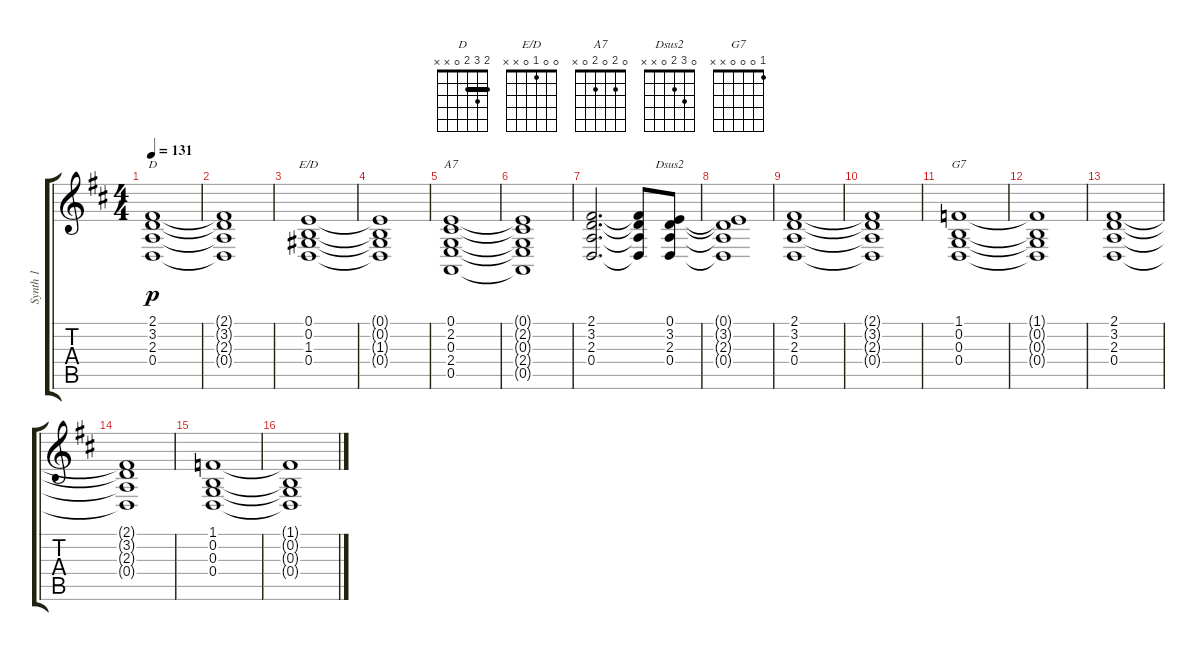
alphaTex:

\track ("Synth 1" "Synth 1") {instrument stringensemble1}
\staff {score tabs}
\tuning (E4 B3 G3 D3 A2 E2) {hide}
\chord ("D" 2 3 2 0 x x) {barre 2}
\chord ("E/D" 0 0 1 0 x x)
\chord ("A7" 0 2 0 2 0 x)
\chord ("Dsus2" 0 3 2 0 x x)
\chord ("G7" 1 0 0 0 x x)
\ts (4 4)
\tempo 131
\clef g2
\ks d
(2.1 3.2 2.3 0.4).1{ch "D" dy p} |
(2.1{t} 3.2{t} 2.3{t} 0.4{t}).1 |
(0.1 0.2 1.3 0.4).1{ch "E/D"} |
(0.1{t} 0.2{t} 1.3{t} 0.4{t}).1 |
(0.1 2.2 0.3 2.4 0.5).1{ch "A7"} |
(0.1{t} 2.2{t} 0.3{t} 2.4{t} 0.5{t}).1 |
(2.1 3.2 2.3 0.4).2{d} (2.1{t} 3.2{t} 2.3{t} 0.4{t}).8 (0.1 3.2 2.3 0.4).8{ch "Dsus2"} |
(0.1{t} 3.2{t} 2.3{t} 0.4{t}).1 |
(2.1 3.2 2.3 0.4).1 |
(2.1{t} 3.2{t} 2.3{t} 0.4{t}).1 |
(1.1 0.2 0.3 0.4).1{ch "G7"} |
(1.1{t} 0.2{t} 0.3{t} 0.4{t}).1 |
(2.1 3.2 2.3 0.4).1 |
(2.1{t} 3.2{t} 2.3{t} 0.4{t}).1 |
(1.1 0.2 0.3 0.4).1 |
(1.1{t} 0.2{t} 0.3{t} 0.4{t}).1
